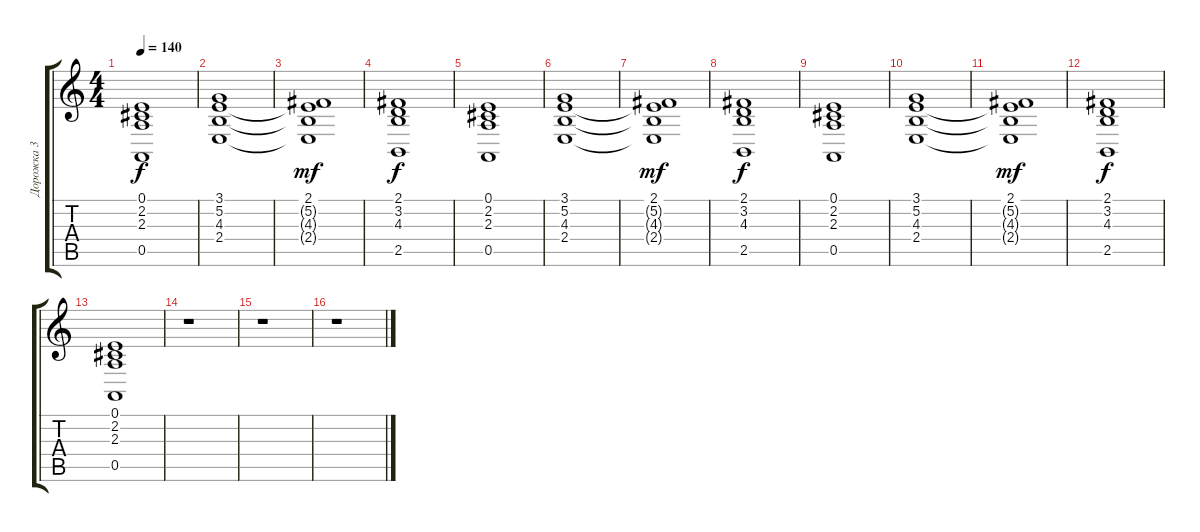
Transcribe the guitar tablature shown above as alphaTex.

\track ("Дорожка 3" "Дорожка 3") {instrument lead5charang}
\staff {score tabs}
\tuning (E4 B3 G3 D3 A2 D2) {hide}
\ts (4 4)
\tempo 140
\clef g2
\ks c
(0.1 2.2 2.3 0.5).1{dy f} |
(3.1 5.2 4.3 2.4).1 |
(2.1 5.2{t} 4.3{t} 2.4{t}).1{dy mf} |
(2.1 3.2 4.3 2.5).1{dy f} |
(0.1 2.2 2.3 0.5).1 |
(3.1 5.2 4.3 2.4).1 |
(2.1 5.2{t} 4.3{t} 2.4{t}).1{dy mf} |
(2.1 3.2 4.3 2.5).1{dy f} |
(0.1 2.2 2.3 0.5).1 |
(3.1 5.2 4.3 2.4).1 |
(2.1 5.2{t} 4.3{t} 2.4{t}).1{dy mf} |
(2.1 3.2 4.3 2.5).1{dy f} |
(0.1 2.2 2.3 0.5).1 |
r.1 |
r.1 |
r.1
